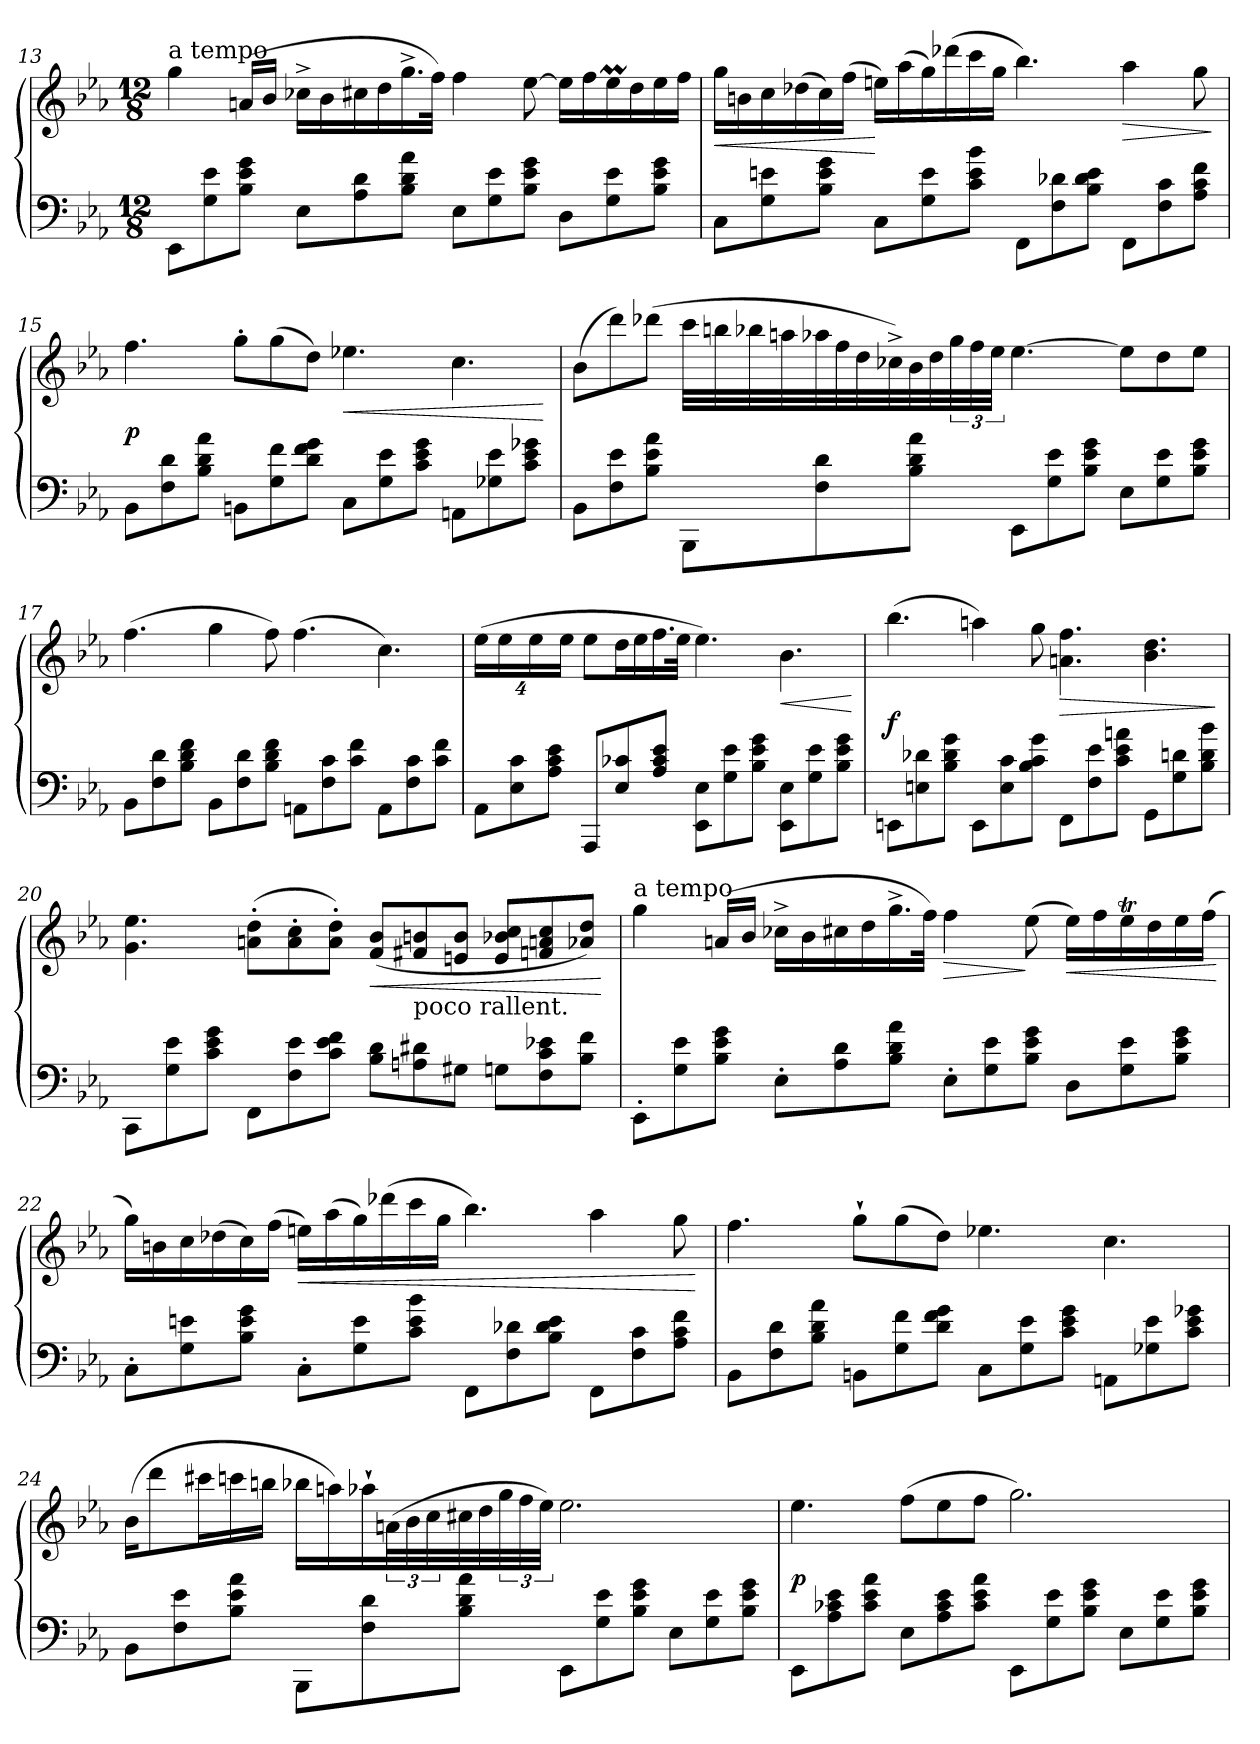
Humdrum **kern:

**kern	**kern	**dynam
*part1	*part1	*part1
*staff2	*staff1	*staff1/2
*clefF4	*clefG2	*
*k[b-e-a-]	*k[b-e-a-]	*
*M12/8	*M12/8	*
=13	=13	=13
!	!LO:TX:t=a tempo	!
8EE-L	4gg	z
8G 8e-	.	.
8B- 8e- 8gJ	(16anLL	.
.	16b-JJ	.
8E-L	16cc-X^LL	.
.	16b-	.
8A- 8d	16cc#X	.
.	16dd	.
8B- 8d 8a-J	16.gg^	.
.	32ffJJk)	.
8E-L	4ff	.
8G 8e-	.	.
8B- 8e- 8gJ	[8ee-	.
8DL	16ee-LL]	.
.	16ff	.
8G 8e-	16ee-M	.
.	16dd	.
8B- 8e- 8gJ	16ee-	.
.	16ffJJ	.
!!LO:LB:g=z
=14	=14	=14
!	!	!LO:HP:b
8CL	16ggLL	<
.	16bn	.
8G 8en	16cc	.
.	(16dd-X	.
8B- 8e 8gJ	16cc)	.
.	(16ffJJ	.
8CL	16eenLL)	[
.	(16aa-	.
8G 8e	16gg)	.
.	(16ddd-X	.
8c 8e 8b-J	16ccc	.
.	16ggJJ	.
8FFL	4.bb-)	.
8F 8d-X	.	.
8B- 8d- 8eJ	.	.
!	!	!LO:HP:b
8FFL	4aa-	>
8F 8c	.	.
8A- 8c 8fJ	8gg	.
.	.	]
=15	=15	=15
8BB-L	4.ff	p
8F 8d	.	.
8B- 8d 8a-J	.	.
8BBnL	8gg'L	.
8G 8f	(8gg	.
8d 8f 8gJ	8ddJ)	.
!	!	!LO:HP:b
8CL	4.ee-X	<
8G 8e-	.	.
8c 8e- 8gJ	.	.
8AAnL	4.cc	.
8G-X 8e-	.	.
8c 8e- 8g-XJ	.	.
.	.	[
!!LO:LB:g=z
=16	=16	=16
8BB-L	(8b-L	.
8F 8e-	8ddd)	.
8B- 8e- 8a-J	(8ddd-XJ	.
8BBB-L	32cccLLL	.
.	32bbn	.
.	32bb-X	.
.	32aan	.
8F 8d	32aa-X	.
.	32ff	.
.	32dd	.
.	32cc-X^)	.
8B- 8d 8a-J	32b-	.
.	32dd	.
.	48gg	.
.	48ff	.
.	48ee-JJJ	.
8EE-L	[4.ee-	.
8G 8e-	.	.
8B- 8e- 8gJ	.	.
8E-L	8ee-L]	.
8G 8e-	8dd	.
8B- 8e- 8gJ	8ee-J	.
=17	=17	=17
8BB-L	(4.ff	.
8F 8d	.	.
8B- 8d 8fJ	.	.
8BB-L	4gg	.
8F 8d	.	.
8B- 8d 8fJ	8ff)	.
8AAnL	(4.ff	.
8F 8c	.	.
8c 8fJ	.	.
8AAL	4.cc)	.
8F 8c	.	.
8c 8fJ	.	.
!!LO:LB:g=z
=18	=18	=18
8AA-L	(32%3ee-L	.
.	32%3ee-	.
8E- 8c	.	.
.	32%3ee-	.
8A- 8c 8e-J	.	.
.	32%3ee-J	.
8AAA-L	8ee-L	.
8E- 8c-X	16ddL	.
.	16ee-	.
8A- 8c- 8e-J	16.ff	.
.	32ee-JJk	.
8EE- 8E-L	4.ee-)	.
8G 8e-	.	.
8B- 8e- 8gJ	.	.
!	!	!LO:HP:b
8EE- 8E-L	4.b-	<
8G 8e-	.	.
8B- 8e- 8gJ	.	.
.	.	[
=19	=19	=19
8EEnL	(4.bb-	f
8En 8d-X	.	.
8B- 8d- 8gJ	.	.
8EEL	4aan)	.
8E 8c	.	.
8B- 8c 8gJ	8gg	.
!	!	!LO:HP:b
8FFL	4.an 4.ff	>
8F 8e-	.	.
8c 8e- 8anJ	.	.
8GGL	4.b- 4.dd	.
8G 8dn	.	.
8B- 8d 8b-J	.	.
.	.	]
!!LO:PB:g=z
=20	=20	=20
8CCL	4.g 4.ee-	.
8G 8e-	.	.
8c 8e- 8gJ	.	.
8FFL	(8an' 8dd'L	.
8F 8e-	8a' 8cc'	.
8c 8e- 8fJ	8a' 8dd'J)	.
!	!	!LO:HP:b
8B- 8dL	(8f 8b-L	<
!	!LO:TX:b:t=poco rallent.	!
8An 8d#X	8f#X 8bn	.
8G#XJ	8en 8bJ	.
8GnL	8e 8b-X 8ccL	.
8F 8c 8e-X	8fn 8an 8cc	.
8B- 8fJ	8a-X 8ddJ)	.
.	.	[
=21	=21	=21
!	!LO:TX:t=a tempo	!
8EE-'L	4gg	z
8G 8e-	.	.
8B- 8e- 8gJ	(16anLL	.
.	16b-JJ	.
8E-'L	16cc-X^LL	.
.	16b-	.
8A- 8d	16cc#X	.
.	16dd	.
8B- 8d 8a-J	16.gg^	.
.	32ffJJk)	.
!	!	!LO:HP:b
8E-'L	4ff	>
8G 8e-	.	.
8B- 8e- 8gJ	(8ee-	]
!	!	!LO:HP:b
8DL	16ee-LL)	<
.	16ff	.
8G 8e-	16ee-T	.
.	16dd	.
8B- 8e- 8gJ	16ee-	.
.	(16ffJJ	.
.	.	[
!!LO:LB:g=z
=22	=22	=22
8C'L	16ggLL)	.
.	16bn	.
8G 8en	16cc	.
.	(16dd-X	.
8B- 8e 8gJ	16cc)	.
.	(16ffJJ	.
!	!	!LO:HP:b
8C'L	16eenLL)	<
.	(16aa-	.
8G 8e	16gg)	.
.	(16ddd-X	.
8c 8e 8b-J	16ccc	.
.	16ggJJ	.
8FFL	4.bb-)	.
8F 8d-X	.	.
8B- 8d- 8eJ	.	.
8FFL	4aa-	.
8F 8c	.	.
8A- 8c 8fJ	8gg	.
.	.	[
=23	=23	=23
8BB-L	4.ff	.
8F 8d	.	.
8B- 8d 8a-J	.	.
8BBnL	8gg`L	.
8G 8f	(8gg	.
8d 8f 8gJ	8ddJ)	.
8CL	4.ee-X	.
8G 8e-	.	.
8c 8e- 8gJ	.	.
8AAnL	4.cc	.
8G-X 8e-	.	.
8c 8e- 8g-XJ	.	.
!!LO:LB:g=z
=24	=24	=24
8BB-L	(16b-KL	.
.	8ddd	.
8F 8e-	.	.
.	16ccc#XL	.
8B- 8e- 8a-J	16cccn	.
.	16bbnJJ	.
8BBB-L	16bb-XLL	.
.	16aan)	.
8F 8d	16aa-X`	.
.	(48anL	.
.	48b-	.
.	48cc	.
8B- 8d 8a-J	32cc#X	.
.	32dd	.
.	48gg	.
.	48ff	.
.	48ee-JJJ)	.
8EE-L	2.ee-	.
8G 8e-	.	.
8B- 8e- 8gJ	.	.
8E-L	.	.
8G 8e-	.	.
8B- 8e- 8gJ	.	.
=25	=25	=25
8EE-L	4.ee-	p
8A- 8c-X 8e-	.	.
8c- 8e- 8a-J	.	.
8E-L	(8ffL	.
8A- 8c- 8e-	8ee-	.
8c- 8e- 8a-J	8ffJ	.
8EE-L	2.gg)	.
8G 8e-	.	.
8B- 8e- 8gJ	.	.
8E-L	.	.
8G 8e-	.	.
8B- 8e- 8gJ	.	.
=	=	=
*-	*-	*-
